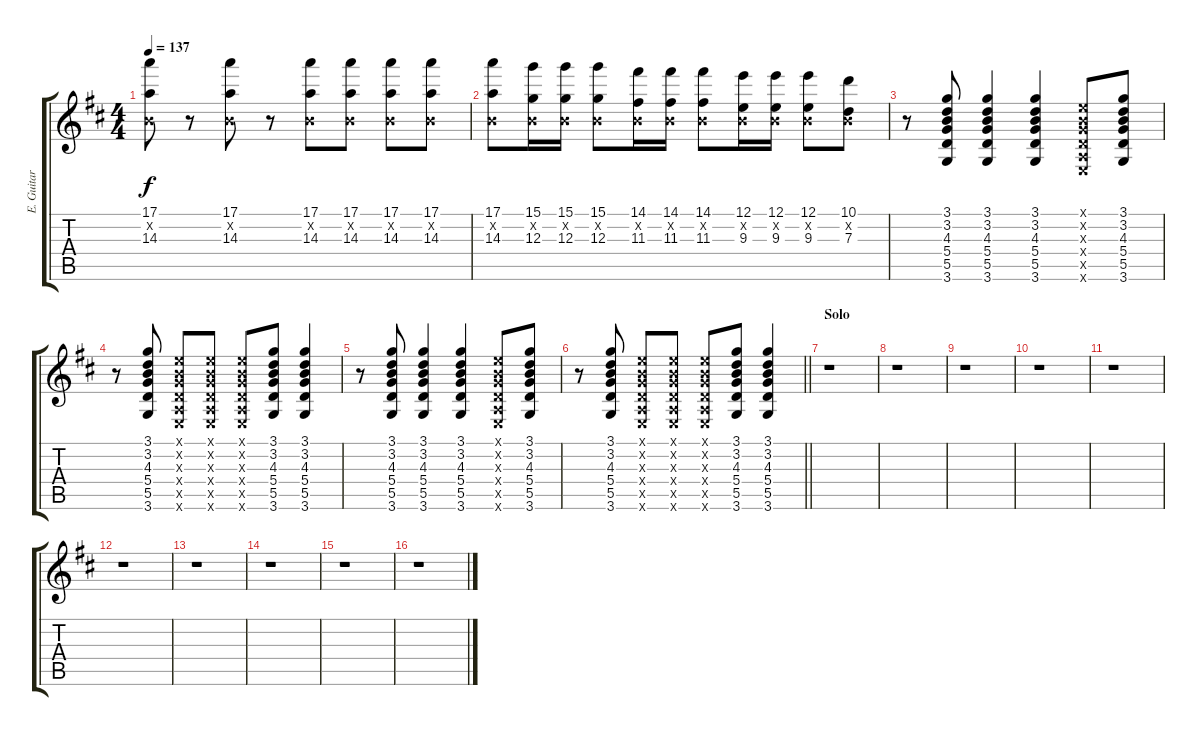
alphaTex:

\track ("E. Guitar III" "E. Guitar ") {instrument overdrivenguitar}
\staff {score tabs}
\tuning (E4 B3 G3 D3 A2 E2) {hide}
\ts (4 4)
\tempo 137
\clef g2
\ks d
(17.1 0.2{x} 14.3).8{dy f} r.8 (17.1 0.2{x} 14.3).8 r.8 (17.1 0.2{x} 14.3).8 (17.1 0.2{x} 14.3).8 (17.1 0.2{x} 14.3).8 (17.1 0.2{x} 14.3).8 |
(17.1 0.2{x} 14.3).8 (15.1 0.2{x} 12.3).16 (15.1 0.2{x} 12.3).16 (15.1 0.2{x} 12.3).8 (14.1 0.2{x} 11.3).16 (14.1 0.2{x} 11.3).16 (14.1 0.2{x} 11.3).8 (12.1 0.2{x} 9.3).16 (12.1 0.2{x} 9.3).16 (12.1 0.2{x} 9.3).8 (10.1 0.2{x} 7.3).8 |
r.8 (3.1 3.2 4.3 5.4 5.5 3.6).8 (3.1 3.2 4.3 5.4 5.5 3.6).4 (3.1 3.2 4.3 5.4 5.5 3.6).4 (0.1{x} 0.2{x} 0.3{x} 0.4{x} 0.5{x} 0.6{x}).8 (3.1 3.2 4.3 5.4 5.5 3.6).8 |
r.8 (3.1 3.2 4.3 5.4 5.5 3.6).8 (0.1{x} 0.2{x} 0.3{x} 0.4{x} 0.5{x} 0.6{x}).8 (0.1{x} 0.2{x} 0.3{x} 0.4{x} 0.5{x} 0.6{x}).8 (0.1{x} 0.2{x} 0.3{x} 0.4{x} 0.5{x} 0.6{x}).8 (3.1 3.2 4.3 5.4 5.5 3.6).8 (3.1 3.2 4.3 5.4 5.5 3.6).4 |
r.8 (3.1 3.2 4.3 5.4 5.5 3.6).8 (3.1 3.2 4.3 5.4 5.5 3.6).4 (3.1 3.2 4.3 5.4 5.5 3.6).4 (0.1{x} 0.2{x} 0.3{x} 0.4{x} 0.5{x} 0.6{x}).8 (3.1 3.2 4.3 5.4 5.5 3.6).8 |
\barLineRight lightlight
r.8 (3.1 3.2 4.3 5.4 5.5 3.6).8 (0.1{x} 0.2{x} 0.3{x} 0.4{x} 0.5{x} 0.6{x}).8 (0.1{x} 0.2{x} 0.3{x} 0.4{x} 0.5{x} 0.6{x}).8 (0.1{x} 0.2{x} 0.3{x} 0.4{x} 0.5{x} 0.6{x}).8 (3.1 3.2 4.3 5.4 5.5 3.6).8 (3.1 3.2 4.3 5.4 5.5 3.6).4 |
\section ("" "Solo")
r.1 |
r.1 |
r.1 |
r.1 |
r.1 |
r.1 |
r.1 |
r.1 |
r.1 |
r.1
